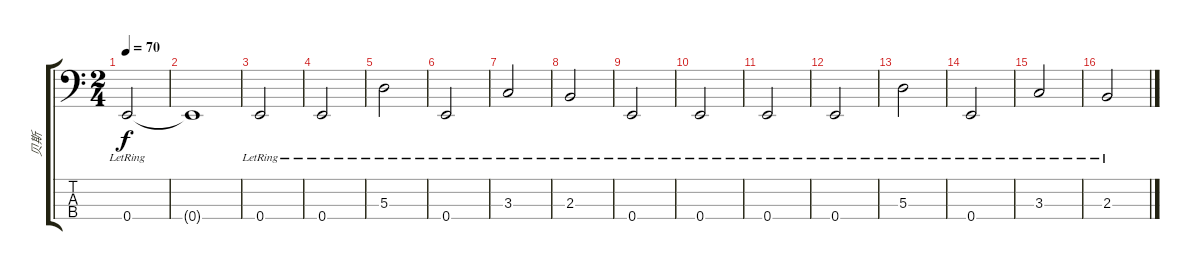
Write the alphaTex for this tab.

\track ("贝斯" "贝斯") {instrument acousticbass}
\staff {score tabs}
\tuning (G2 D2 A1 E1) {hide}
\ts (2 4)
\tempo 70
\clef f4
\ks c
0.4{lr}.2{dy f} |
0.4{t}.1 |
0.4{lr}.2 |
0.4{lr}.2 |
5.3{lr}.2 |
0.4{lr}.2 |
3.3{lr}.2 |
2.3{lr}.2 |
0.4{lr}.2 |
0.4{lr}.2 |
0.4{lr}.2 |
0.4{lr}.2 |
5.3{lr}.2 |
0.4{lr}.2 |
3.3{lr}.2 |
2.3{lr}.2
